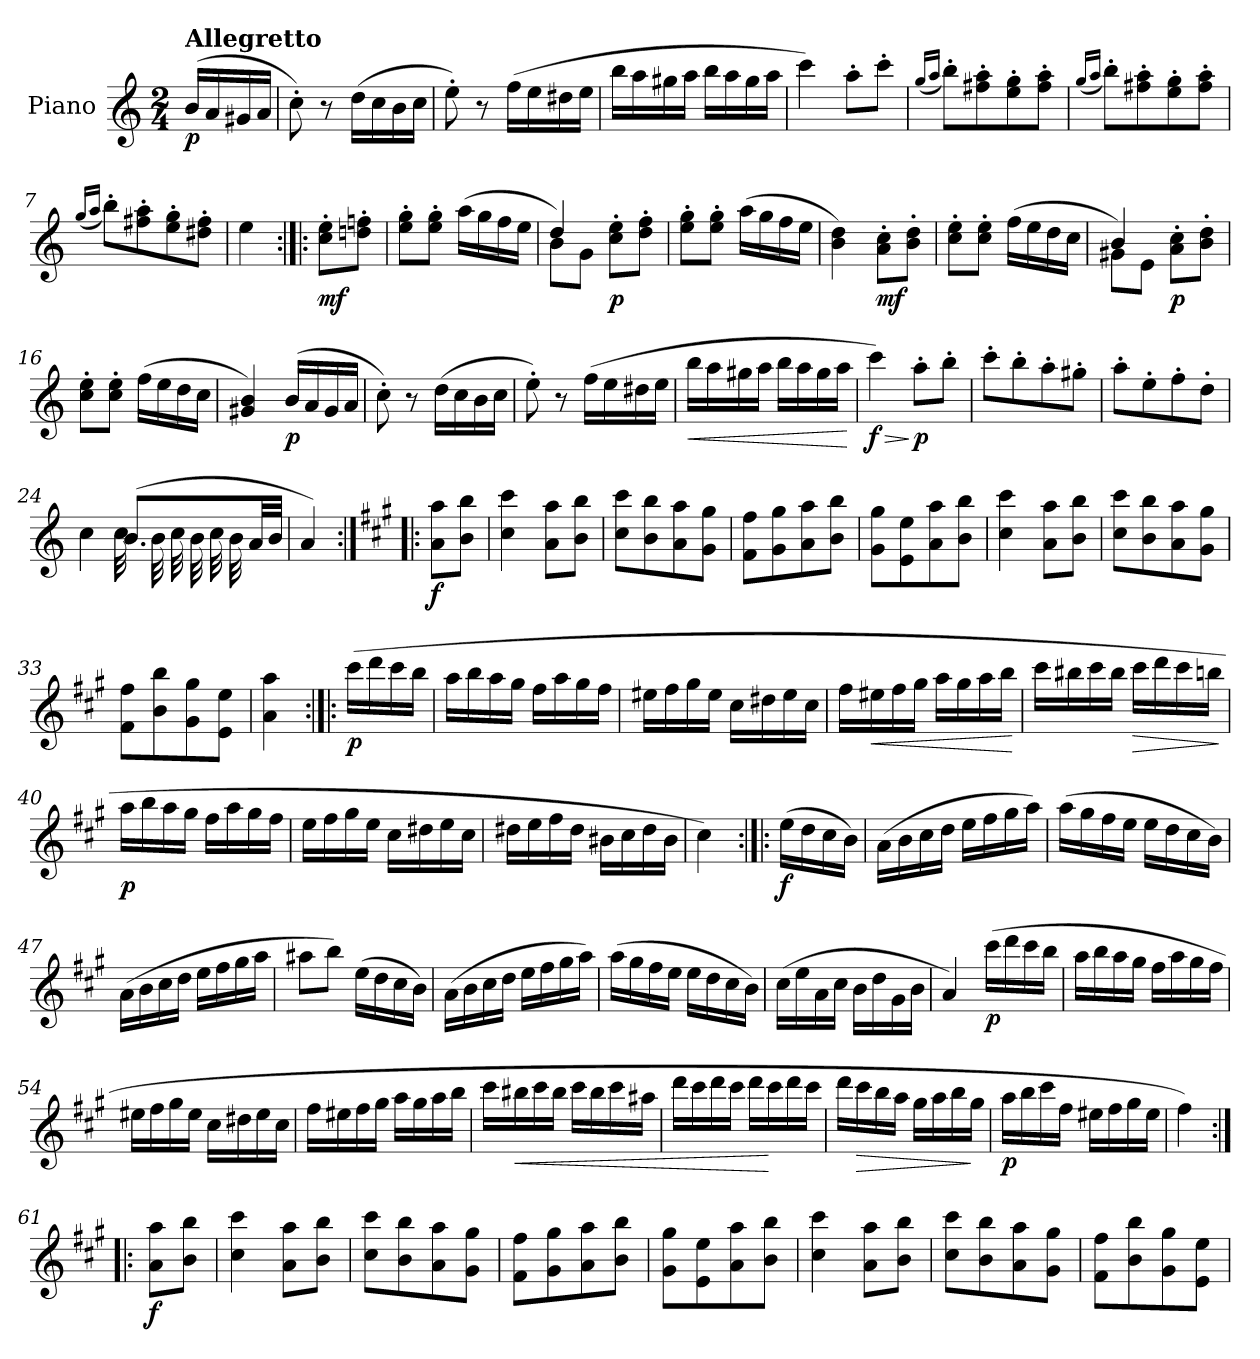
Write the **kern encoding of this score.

**kern	**dynam
*part1	*part1
*staff1	*staff1
*I"Piano	*
*I'Pno	*
*clefG2	*
*k[]	*
*M2/4	*
=	=
!LO:TX:a:B:t=Allegretto	!
!	!LO:DY:b
(16b/LL	p
16a/	.
16g#X/	.
16a/JJ	.
=1	=1
8cc'\)	.
8r	.
(16dd\LL	.
16cc\	.
16b\	.
16cc\JJ	.
=2	=2
8ee'\)	.
8r	.
(16ff\LL	.
16ee\	.
16dd#X\	.
16ee\JJ	.
=3	=3
16bb\LL	.
16aa\	.
16gg#X\	.
16aa\JJ	.
16bb\LL	.
16aa\	.
16gg#\	.
16aa\JJ	.
=4	=4
4ccc\)	.
8aa'\L	.
8ccc'\J	.
!!LO:LB:g=z
=5	=5
(16qgg/LL	.
16qaa/JJ	.
8bb'\L)	.
8ff#X\' 8aa\'	.
8ee\' 8gg\'	.
8ff#\' 8aa\'J	.
=6	=6
(16qgg/LL	.
16qaa/JJ	.
8bb'\L)	.
8ff#X\' 8aa\'	.
8ee\' 8gg\'	.
8ff#\' 8aa\'J	.
=7	=7
(16qgg/LL	.
16qaa/JJ	.
8bb'\L)	.
8ff#X\' 8aa\'	.
8ee\' 8gg\'	.
8dd#X\' 8ff#\'J	.
=8	=8
4ee\	.
=9:|!|:	=9:|!|:
!	!LO:DY:b
8cc\' 8ee\'L	mf
8ddn\' 8ffn\'J	.
=10	=10
8ee\' 8gg\'L	.
8ee\' 8gg\'J	.
(>16aa\LL	.
16gg\	.
16ff\	.
16ee\JJ	.
!!LO:LB:g=z
=11	=11
*^	*
4dd/)	8b\L	.
.	8g\J	.
!	!	!LO:DY:b
8cc\' 8ee\'L	4ryy	p
8dd\' 8ff\'J	.	.
*v	*v	*
=12	=12
8ee\' 8gg\'L	.
8ee\' 8gg\'J	.
(16aa\LL	.
16gg\	.
16ff\	.
16ee\JJ	.
=13	=13
4b\ 4dd\)	.
!	!LO:DY:b
8a\' 8cc\'L	mf
8b\' 8dd\'J	.
=14	=14
8cc\' 8ee\'L	.
8cc\' 8ee\'J	.
(16ff\LL	.
16ee\	.
16dd\	.
16cc\JJ	.
=15	=15
*^	*
4b/)	8g#X\L	.
.	8e\J	.
!	!	!LO:DY:b
8a\' 8cc\'L	4ryy	p
8b\' 8dd\'J	.	.
*v	*v	*
=16	=16
8cc\' 8ee\'L	.
8cc\' 8ee\'J	.
(16ff\LL	.
16ee\	.
16dd\	.
16cc\JJ	.
!!LO:LB:g=z
=17	=17
4g#X/ 4b/)	.
!	!LO:DY:b
(>16b/LL	p
16a/	.
16g#/	.
16a/JJ	.
=18	=18
8cc'\)	.
8r	.
(16dd\LL	.
16cc\	.
16b\	.
16cc\JJ	.
=19	=19
8ee'\)	.
8r	.
(16ff\LL	.
16ee\	.
16dd#X\	.
16ee\JJ	.
=20	=20
!	!LO:HP:b
!	!LO:DY:n=1:b
16bb\LL	< other-dynamics
16aa\	.
16gg#X\	.
16aa\JJ	.
16bb\LL	.
16aa\	.
16gg#\	.
16aa\JJ	.
.	[
=21	=21
!	!LO:HP:b
!	!LO:DY:n=1:b
4ccc\)	> f
!	!LO:DY:n=2:b
8aa'\L	] p
8bb'\J	.
!!LO:LB:g=z
=22	=22
8ccc'\L	.
8bb'\	.
8aa'\	.
8gg#X'\J	.
=23	=23
8aa'\L	.
8ee'\	.
8ff'\	.
8dd'\J	.
=24	=24
*^	*
4cc\	4ryy	.
(8.b/L	32cc	.
.	32b	.
.	32cc	.
.	32b	.
.	32cc	.
.	32b	.
32a/LL	16ryy	.
32b/JJJ	.	.
*v	*v	*
=25	=25
4a/)	.
=26:|!|:	=26:|!|:
*k[f#c#g#]	*
!	!LO:DY:b
8a\ 8aa\L	f
8b\ 8bb\J	.
=27	=27
4cc#\ 4ccc#\	.
8a\ 8aa\L	.
8b\ 8bb\J	.
!!LO:PB:g=z
=28	=28
8cc#\ 8ccc#\L	.
8b\ 8bb\	.
8a\ 8aa\	.
8g#\ 8gg#\J	.
=29	=29
8f#\ 8ff#\L	.
8g#\ 8gg#\	.
8a\ 8aa\	.
8b\ 8bb\J	.
=30	=30
8g#\ 8gg#\L	.
8e\ 8ee\	.
8a\ 8aa\	.
8b\ 8bb\J	.
=31	=31
4cc#\ 4ccc#\	.
8a\ 8aa\L	.
8b\ 8bb\J	.
=32	=32
8cc#\ 8ccc#\L	.
8b\ 8bb\	.
8a\ 8aa\	.
8g#\ 8gg#\J	.
!!LO:LB:g=z
=33	=33
8f#\ 8ff#\L	.
8b\ 8bb\	.
8g#\ 8gg#\	.
8e\ 8ee\J	.
=34	=34
4a\ 4aa\	.
=35:|!|:	=35:|!|:
!	!LO:DY:b
(16ccc#\LL	p
16ddd\	.
16ccc#\	.
16bb\JJ	.
=36	=36
16aa\LL	.
16bb\	.
16aa\	.
16gg#\JJ	.
16ff#\LL	.
16aa\	.
16gg#\	.
16ff#\JJ	.
=37	=37
16ee#X\LL	.
16ff#\	.
16gg#\	.
16ee#\JJ	.
16cc#\LL	.
16dd#X\	.
16ee#\	.
16cc#\JJ	.
!!LO:LB:g=z
=38	=38
16ff#\LL	.
!	!LO:HP:b
16ee#X\	<
16ff#\	.
16gg#\JJ	.
16aa\LL	.
16gg#\	.
16aa\	.
16bb\JJ	.
.	[
=39	=39
16ccc#\LL	.
16bb#X\	.
16ccc#\	.
16bb#\JJ	.
!	!LO:HP:b
16ccc#\LL	>
16ddd\	.
16ccc#\	.
16bbn\JJ	.
.	]
=40	=40
!	!LO:DY:b
16aa\LL	p
16bb\	.
16aa\	.
16gg#\JJ	.
16ff#\LL	.
16aa\	.
16gg#\	.
16ff#\JJ	.
=41	=41
16ee\LL	.
16ff#\	.
16gg#\	.
16ee\JJ	.
16cc#\LL	.
16dd#X\	.
16ee\	.
16cc#\JJ	.
!!LO:LB:g=z
=42	=42
16dd#X\LL	.
16ee\	.
16ff#\	.
16dd#\JJ	.
16b#X\LL	.
16cc#\	.
16dd#\	.
16b#\JJ	.
=43	=43
4cc#\)	.
=44:|!|:	=44:|!|:
!	!LO:DY:b
(16ee\LL	f
16dd\	.
16cc#\	.
16b\JJ)	.
=45	=45
(16a\LL	.
16b\	.
16cc#\	.
16dd\JJ	.
16ee\LL	.
16ff#\	.
16gg#\	.
16aa\JJ)	.
=46	=46
(16aa\LL	.
16gg#\	.
16ff#\	.
16ee\JJ	.
16ee\LL	.
16dd\	.
16cc#\	.
16b\JJ)	.
!!LO:LB:g=z
=47	=47
(16a\LL	.
16b\	.
16cc#\	.
16dd\JJ	.
16ee\LL	.
16ff#\	.
16gg#\	.
16aa\JJ	.
=48	=48
8aa#X\L	.
8bb\J)	.
(16ee\LL	.
16dd\	.
16cc#\	.
16b\JJ)	.
=49	=49
(16a\LL	.
16b\	.
16cc#\	.
16dd\JJ	.
16ee\LL	.
16ff#\	.
16gg#\	.
16aa\JJ)	.
=50	=50
(16aa\LL	.
16gg#\	.
16ff#\	.
16ee\JJ	.
16ee\LL	.
16dd\	.
16cc#\	.
16b\JJ)	.
!!LO:LB:g=z
=51	=51
(16cc#\LL	.
16ee\	.
16a\	.
16cc#\JJ	.
16b\LL	.
16dd\	.
16g#\	.
16b\JJ	.
=52	=52
4a/)	.
!	!LO:DY:b
(16ccc#\LL	p
16ddd\	.
16ccc#\	.
16bb\JJ	.
=53	=53
16aa\LL	.
16bb\	.
16aa\	.
16gg#\JJ	.
16ff#\LL	.
16aa\	.
16gg#\	.
16ff#\JJ	.
=54	=54
16ee#X\LL	.
16ff#\	.
16gg#\	.
16ee#\JJ	.
16cc#\LL	.
16dd#X\	.
16ee#\	.
16cc#\JJ	.
!!LO:PB:g=z
=55	=55
16ff#\LL	.
16ee#X\	.
16ff#\	.
16gg#\JJ	.
16aa\LL	.
16gg#\	.
16aa\	.
16bb\JJ	.
=56	=56
16ccc#\LL	.
!	!LO:HP:b
16bb#X\	<
16ccc#\	.
16bb#\JJ	.
16ccc#\LL	.
16bb#\	.
16ccc#\	.
16aa#X\JJ	.
=57	=57
16ddd\LL	.
16ccc#\	.
16ddd\	.
16ccc#\JJ	.
16ddd\LL	.
16ccc#\	[
16ddd\	.
16ccc#\JJ	.
=58	=58
16ddd\LL	.
!	!LO:HP:b
16ccc#\	>
16bb\	.
16aa\JJ	.
16gg#\LL	.
16aa\	.
16bb\	.
16gg#\JJ	]
!!LO:LB:g=z
=59	=59
!	!LO:DY:b
16aa\LL	p
16bb\	.
16ccc#\	.
16ff#\JJ	.
16ee#X\LL	.
16ff#\	.
16gg#\	.
16ee#\JJ	.
=60	=60
4ff#\)	.
=61:|!|:	=61:|!|:
!	!LO:DY:b
8a\ 8aa\L	f
8b\ 8bb\J	.
=62	=62
4cc#\ 4ccc#\	.
8a\ 8aa\L	.
8b\ 8bb\J	.
=63	=63
8cc#\ 8ccc#\L	.
8b\ 8bb\	.
8a\ 8aa\	.
8g#\ 8gg#\J	.
!!LO:LB:g=z
=64	=64
8f#\ 8ff#\L	.
8g#\ 8gg#\	.
8a\ 8aa\	.
8b\ 8bb\J	.
=65	=65
8g#\ 8gg#\L	.
8e\ 8ee\	.
8a\ 8aa\	.
8b\ 8bb\J	.
=66	=66
4cc#\ 4ccc#\	.
8a\ 8aa\L	.
8b\ 8bb\J	.
=67	=67
8cc#\ 8ccc#\L	.
8b\ 8bb\	.
8a\ 8aa\	.
8g#\ 8gg#\J	.
!!LO:LB:g=z
=68	=68
8f#\ 8ff#\L	.
8b\ 8bb\	.
8g#\ 8gg#\	.
8e\ 8ee\J	.
=	=
*-	*-
